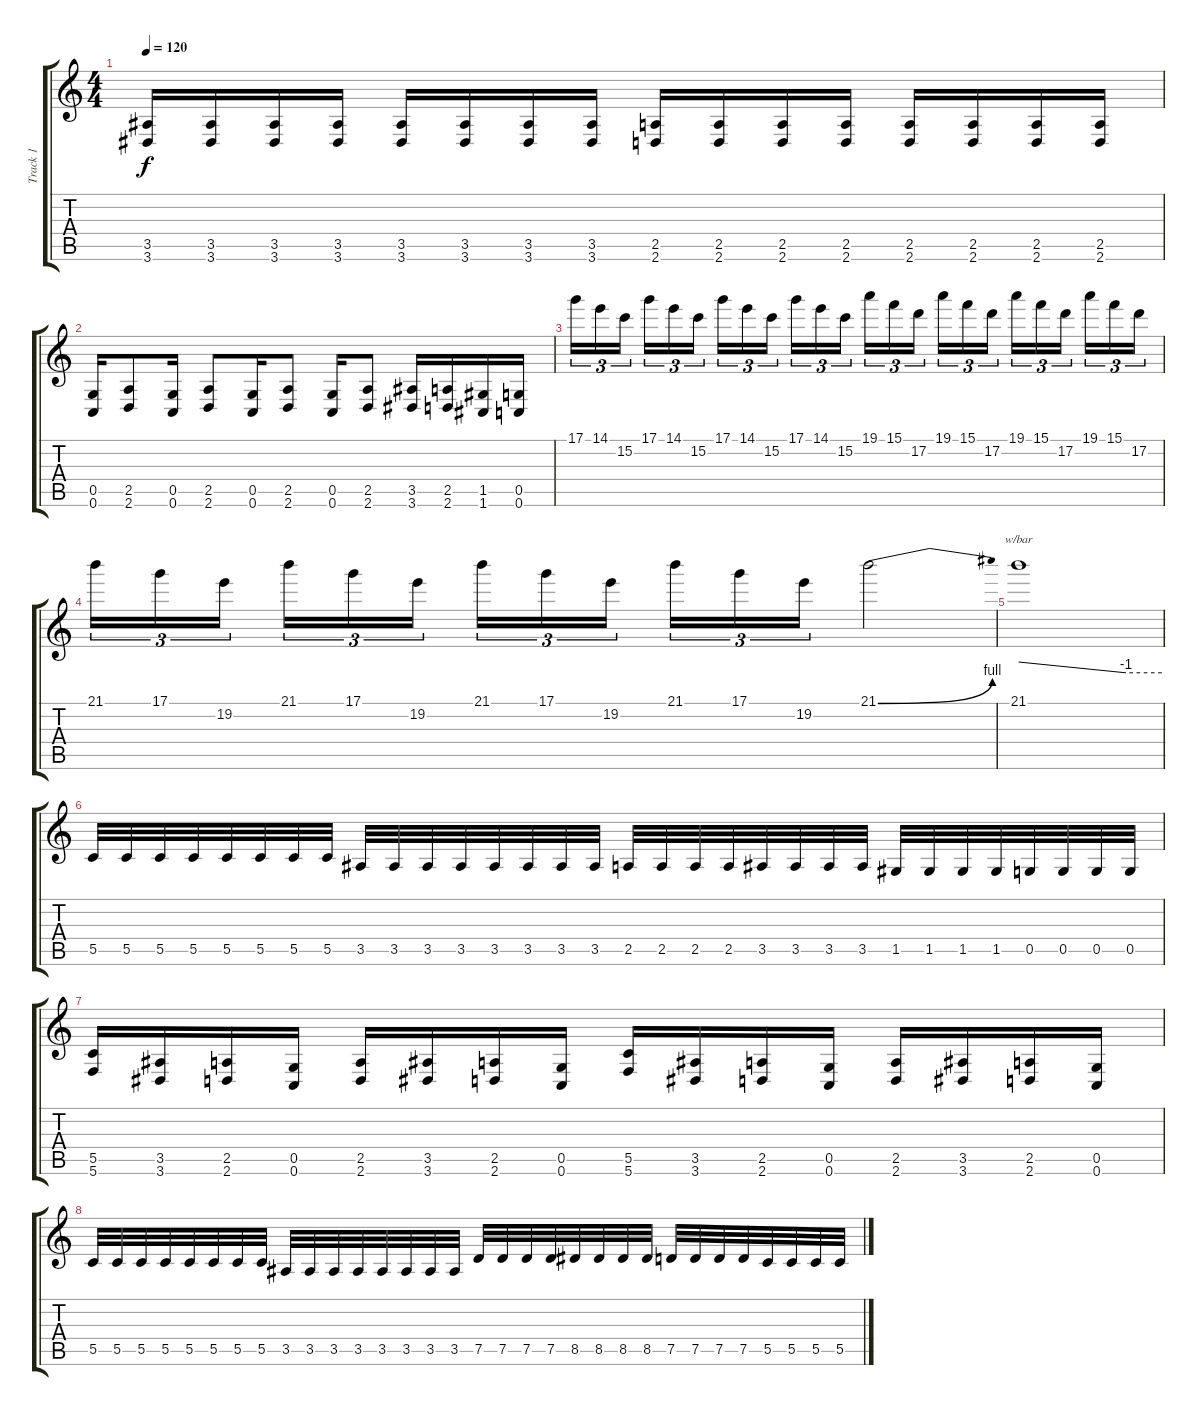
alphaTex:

\track ("Track 1" "Track 1") {instrument distortionguitar}
\staff {score tabs}
\tuning (D4 A3 F3 C3 G2 C2) {hide}
\ts (4 4)
\tempo 120
\clef g2
\ks c
(3.5 3.6).16{dy f} (3.5 3.6).16 (3.5 3.6).16 (3.5 3.6).16 (3.5 3.6).16 (3.5 3.6).16 (3.5 3.6).16 (3.5 3.6).16 (2.5 2.6).16 (2.5 2.6).16 (2.5 2.6).16 (2.5 2.6).16 (2.5 2.6).16 (2.5 2.6).16 (2.5 2.6).16 (2.5 2.6).16 |
(0.5 0.6).16 (2.5 2.6).8 (0.5 0.6).16 (2.5 2.6).8 (0.5 0.6).16 (2.5 2.6).8 (0.5 0.6).16 (2.5 2.6).8 (3.5 3.6).16 (2.5 2.6).16 (1.5 1.6).16 (0.5 0.6).16 |
17.1.16{tu (3 2)} 14.1.16{tu (3 2)} 15.2.16{tu (3 2) beam splitsecondary} 17.1.16{tu (3 2)} 14.1.16{tu (3 2)} 15.2.16{tu (3 2)} 17.1.16{tu (3 2)} 14.1.16{tu (3 2)} 15.2.16{tu (3 2) beam splitsecondary} 17.1.16{tu (3 2)} 14.1.16{tu (3 2)} 15.2.16{tu (3 2)} 19.1.16{tu (3 2)} 15.1.16{tu (3 2)} 17.2.16{tu (3 2) beam splitsecondary} 19.1.16{tu (3 2)} 15.1.16{tu (3 2)} 17.2.16{tu (3 2)} 19.1.16{tu (3 2)} 15.1.16{tu (3 2)} 17.2.16{tu (3 2) beam splitsecondary} 19.1.16{tu (3 2)} 15.1.16{tu (3 2)} 17.2.16{tu (3 2)} |
21.1.16{tu (3 2)} 17.1.16{tu (3 2)} 19.2.16{tu (3 2) beam splitsecondary} 21.1.16{tu (3 2)} 17.1.16{tu (3 2)} 19.2.16{tu (3 2)} 21.1.16{tu (3 2)} 17.1.16{tu (3 2)} 19.2.16{tu (3 2) beam splitsecondary} 21.1.16{tu (3 2)} 17.1.16{tu (3 2)} 19.2.16{tu (3 2)} 21.1{be (bend 0 0 60 4)}.2 |
21.1.1{tbe (custom default 0 0 45 -4 60 -4)} |
5.5.32 5.5.32 5.5.32 5.5.32 5.5.32 5.5.32 5.5.32 5.5.32 3.5.32 3.5.32 3.5.32 3.5.32 3.5.32 3.5.32 3.5.32 3.5.32 2.5.32 2.5.32 2.5.32 2.5.32 3.5.32 3.5.32 3.5.32 3.5.32 1.5.32 1.5.32 1.5.32 1.5.32 0.5.32 0.5.32 0.5.32 0.5.32 |
(5.5 5.6).16 (3.5 3.6).16 (2.5 2.6).16 (0.5 0.6).16 (2.5 2.6).16 (3.5 3.6).16 (2.5 2.6).16 (0.5 0.6).16 (5.5 5.6).16 (3.5 3.6).16 (2.5 2.6).16 (0.5 0.6).16 (2.5 2.6).16 (3.5 3.6).16 (2.5 2.6).16 (0.5 0.6).16 |
5.5.32 5.5.32 5.5.32 5.5.32 5.5.32 5.5.32 5.5.32 5.5.32 3.5.32 3.5.32 3.5.32 3.5.32 3.5.32 3.5.32 3.5.32 3.5.32 7.5.32 7.5.32 7.5.32 7.5.32 8.5.32 8.5.32 8.5.32 8.5.32 7.5.32 7.5.32 7.5.32 7.5.32 5.5.32 5.5.32 5.5.32 5.5.32
